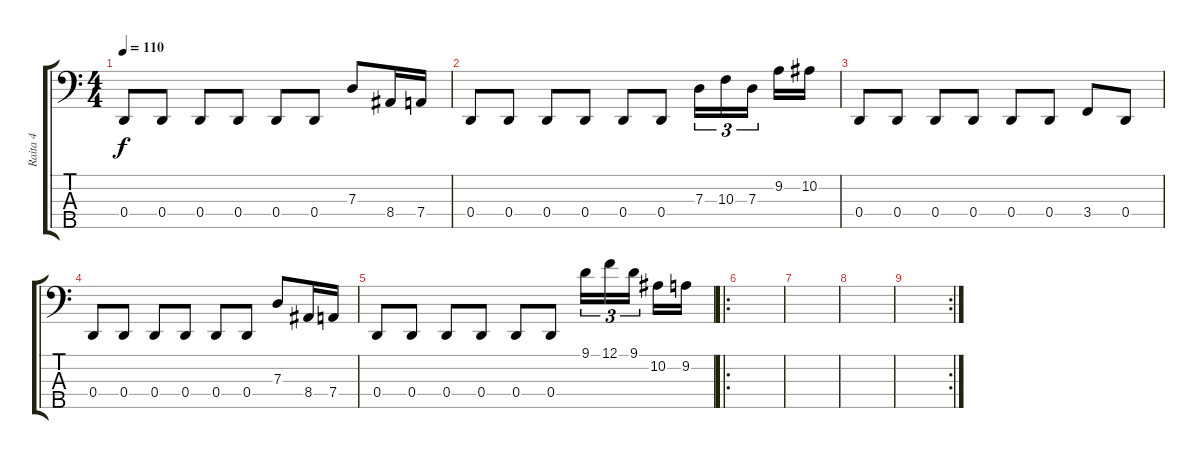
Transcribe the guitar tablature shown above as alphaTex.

\track ("Raita 4" "Raita 4") {instrument electricbassfinger}
\staff {score tabs}
\tuning (F2 C2 G1 D1 A0) {hide}
\ts (4 4)
\tempo 110
\clef f4
\ks c
0.4.8{dy f} 0.4.8 0.4.8 0.4.8 0.4.8 0.4.8 7.3.8 8.4.16 7.4.16 |
0.4.8 0.4.8 0.4.8 0.4.8 0.4.8 0.4.8 7.3.16{tu (3 2)} 10.3.16{tu (3 2)} 7.3.16{tu (3 2) beam splitsecondary} 9.2.16 10.2.16 |
0.4.8 0.4.8 0.4.8 0.4.8 0.4.8 0.4.8 3.4.8 0.4.8 |
0.4.8 0.4.8 0.4.8 0.4.8 0.4.8 0.4.8 7.3.8 8.4.16 7.4.16 |
0.4.8 0.4.8 0.4.8 0.4.8 0.4.8 0.4.8 9.1.16{tu (3 2)} 12.1.16{tu (3 2)} 9.1.16{tu (3 2) beam splitsecondary} 10.2.16 9.2.16 |
\ro
|
|
|
\rc 2
